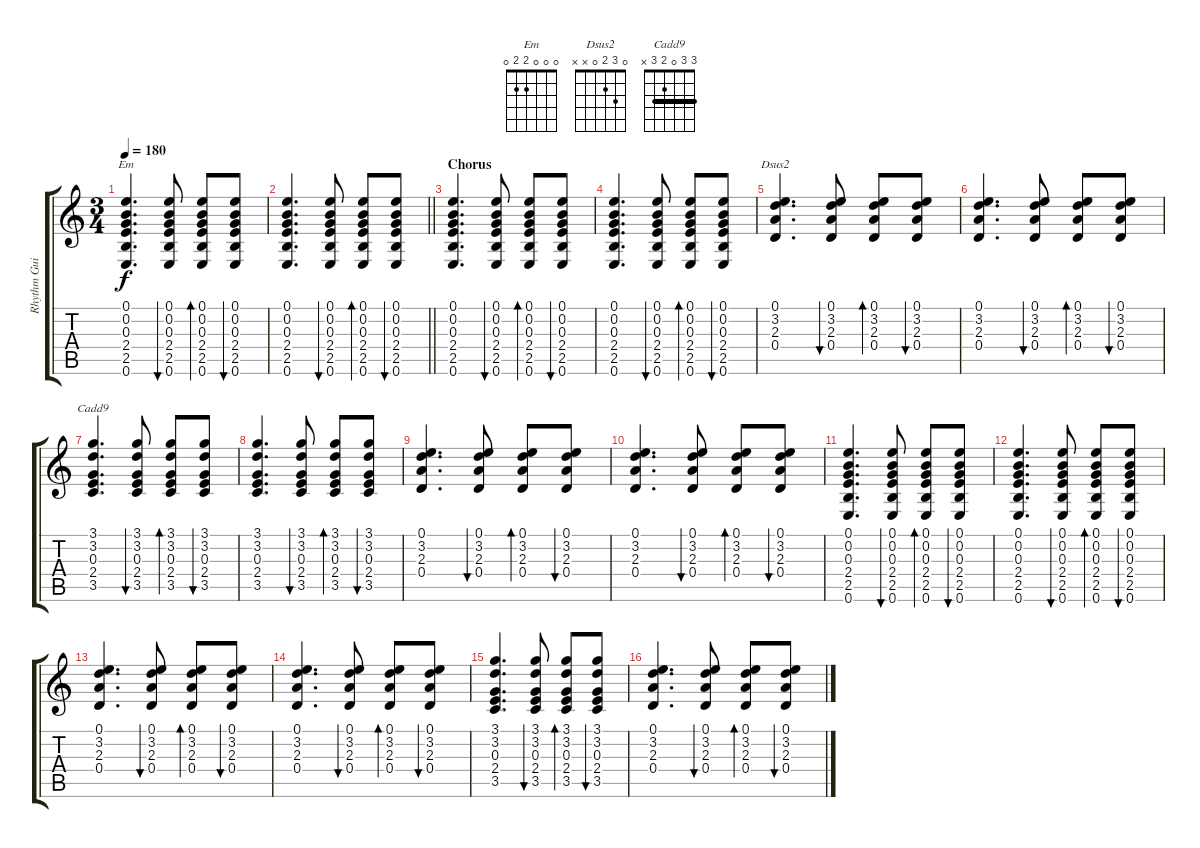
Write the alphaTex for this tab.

\track ("Rhythm Guitar" "Rhythm Gui") {instrument acousticguitarsteel}
\staff {score tabs}
\tuning (E4 B3 G3 D3 A2 E2) {hide}
\chord ("Em" 0 0 0 2 2 0)
\chord ("Dsus2" 0 3 2 0 x x)
\chord ("Cadd9" 3 3 0 2 3 x) {barre 3}
\ts (3 4)
\tempo 180
\clef g2
\ks c
(0.1 0.2 0.3 2.4 2.5 0.6).4{d ch "Em" dy f} (0.1 0.2 0.3 2.4 2.5 0.6).8{bu 60} (0.1 0.2 0.3 2.4 2.5 0.6).8{bd 60} (0.1 0.2 0.3 2.4 2.5 0.6).8{bu 60} |
\barLineRight lightlight
(0.1 0.2 0.3 2.4 2.5 0.6).4{d} (0.1 0.2 0.3 2.4 2.5 0.6).8{bu 60} (0.1 0.2 0.3 2.4 2.5 0.6).8{bd 60} (0.1 0.2 0.3 2.4 2.5 0.6).8{bu 60} |
\section ("" "Chorus")
(0.1 0.2 0.3 2.4 2.5 0.6).4{d} (0.1 0.2 0.3 2.4 2.5 0.6).8{bu 60} (0.1 0.2 0.3 2.4 2.5 0.6).8{bd 60} (0.1 0.2 0.3 2.4 2.5 0.6).8{bu 60} |
(0.1 0.2 0.3 2.4 2.5 0.6).4{d} (0.1 0.2 0.3 2.4 2.5 0.6).8{bu 60} (0.1 0.2 0.3 2.4 2.5 0.6).8{bd 60} (0.1 0.2 0.3 2.4 2.5 0.6).8{bu 60} |
(0.1 3.2 2.3 0.4).4{d ch "Dsus2"} (0.1 3.2 2.3 0.4).8{bu 60} (0.1 3.2 2.3 0.4).8{bd 60} (0.1 3.2 2.3 0.4).8{bu 60} |
(0.1 3.2 2.3 0.4).4{d} (0.1 3.2 2.3 0.4).8{bu 60} (0.1 3.2 2.3 0.4).8{bd 60} (0.1 3.2 2.3 0.4).8{bu 60} |
(3.1 3.2 0.3 2.4 3.5).4{d ch "Cadd9"} (3.1 3.2 0.3 2.4 3.5).8{bu 60} (3.1 3.2 0.3 2.4 3.5).8{bd 60} (3.1 3.2 0.3 2.4 3.5).8{bu 60} |
(3.1 3.2 0.3 2.4 3.5).4{d} (3.1 3.2 0.3 2.4 3.5).8{bu 60} (3.1 3.2 0.3 2.4 3.5).8{bd 60} (3.1 3.2 0.3 2.4 3.5).8{bu 60} |
(0.1 3.2 2.3 0.4).4{d} (0.1 3.2 2.3 0.4).8{bu 60} (0.1 3.2 2.3 0.4).8{bd 60} (0.1 3.2 2.3 0.4).8{bu 60} |
(0.1 3.2 2.3 0.4).4{d} (0.1 3.2 2.3 0.4).8{bu 60} (0.1 3.2 2.3 0.4).8{bd 60} (0.1 3.2 2.3 0.4).8{bu 60} |
(0.1 0.2 0.3 2.4 2.5 0.6).4{d} (0.1 0.2 0.3 2.4 2.5 0.6).8{bu 60} (0.1 0.2 0.3 2.4 2.5 0.6).8{bd 60} (0.1 0.2 0.3 2.4 2.5 0.6).8{bu 60} |
(0.1 0.2 0.3 2.4 2.5 0.6).4{d} (0.1 0.2 0.3 2.4 2.5 0.6).8{bu 60} (0.1 0.2 0.3 2.4 2.5 0.6).8{bd 60} (0.1 0.2 0.3 2.4 2.5 0.6).8{bu 60} |
(0.1 3.2 2.3 0.4).4{d} (0.1 3.2 2.3 0.4).8{bu 60} (0.1 3.2 2.3 0.4).8{bd 60} (0.1 3.2 2.3 0.4).8{bu 60} |
(0.1 3.2 2.3 0.4).4{d} (0.1 3.2 2.3 0.4).8{bu 60} (0.1 3.2 2.3 0.4).8{bd 60} (0.1 3.2 2.3 0.4).8{bu 60} |
(3.1 3.2 0.3 2.4 3.5).4{d} (3.1 3.2 0.3 2.4 3.5).8{bu 60} (3.1 3.2 0.3 2.4 3.5).8{bd 60} (3.1 3.2 0.3 2.4 3.5).8{bu 60} |
(0.1 3.2 2.3 0.4).4{d} (0.1 3.2 2.3 0.4).8{bu 60} (0.1 3.2 2.3 0.4).8{bd 60} (0.1 3.2 2.3 0.4).8{bu 60}
